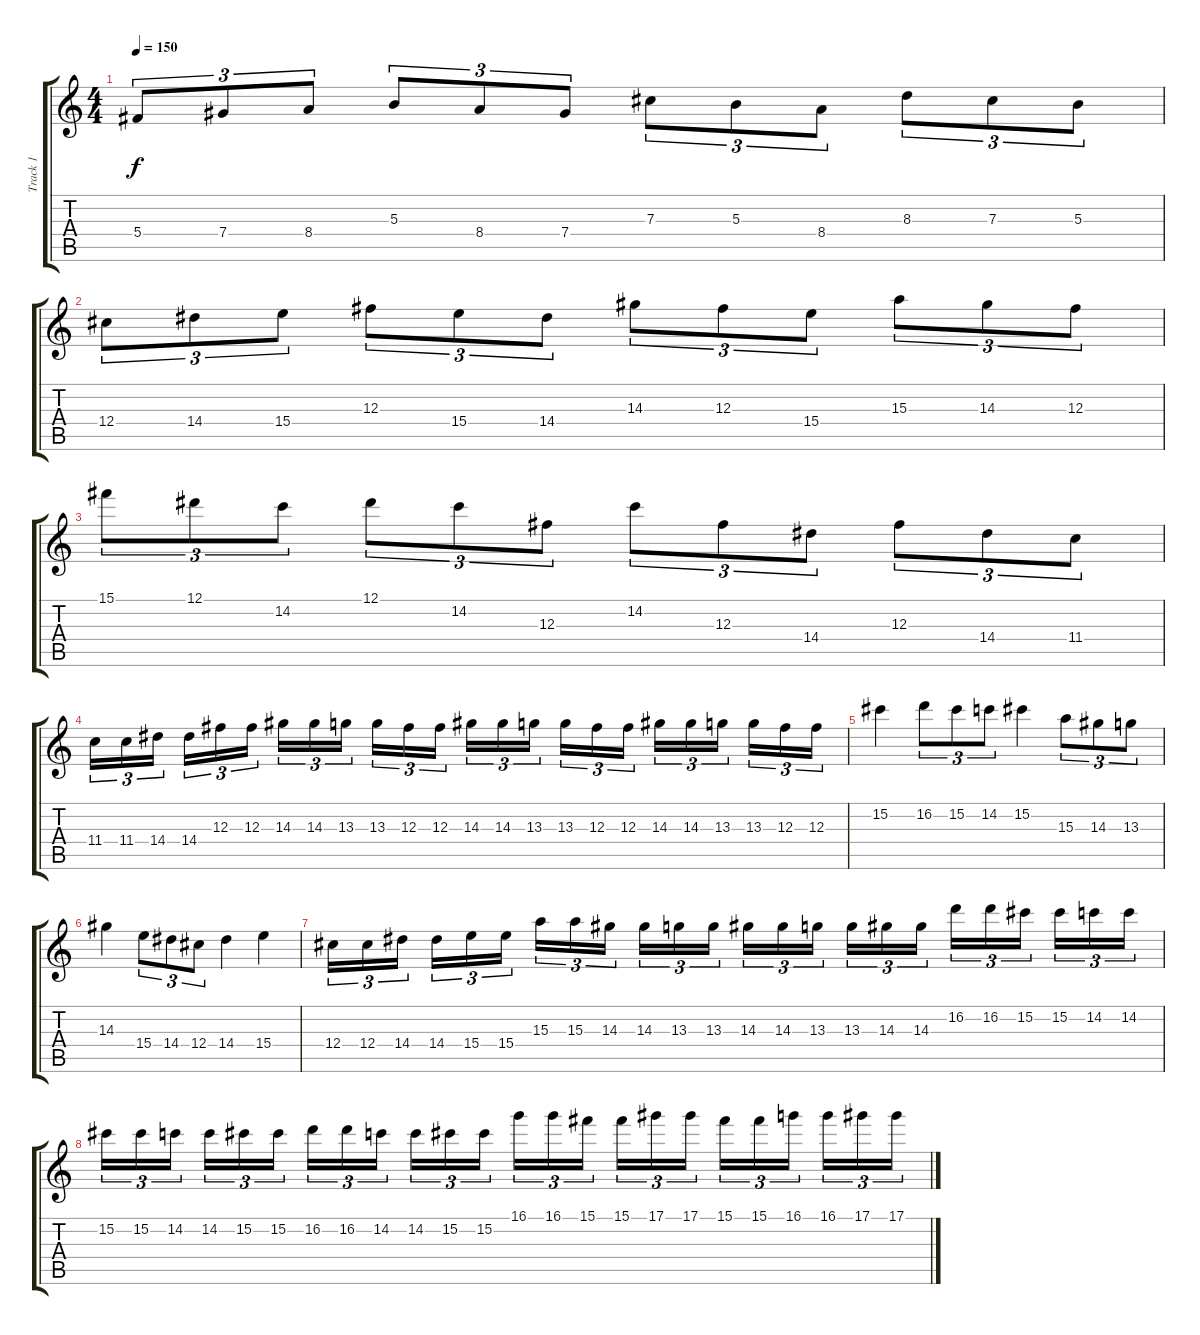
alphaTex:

\track ("Track 1" "Track 1") {instrument distortionguitar}
\staff {score tabs}
\tuning (Eb4 Bb3 Gb3 Db3 Ab2 Db2) {hide}
\ts (4 4)
\tempo 150
\clef g2
\ks c
5.4.8{tu (3 2) dy f} 7.4.8{tu (3 2)} 8.4.8{tu (3 2)} 5.3.8{tu (3 2)} 8.4.8{tu (3 2)} 7.4.8{tu (3 2)} 7.3.8{tu (3 2)} 5.3.8{tu (3 2)} 8.4.8{tu (3 2)} 8.3.8{tu (3 2)} 7.3.8{tu (3 2)} 5.3.8{tu (3 2)} |
12.4.8{tu (3 2)} 14.4.8{tu (3 2)} 15.4.8{tu (3 2)} 12.3.8{tu (3 2)} 15.4.8{tu (3 2)} 14.4.8{tu (3 2)} 14.3.8{tu (3 2)} 12.3.8{tu (3 2)} 15.4.8{tu (3 2)} 15.3.8{tu (3 2)} 14.3.8{tu (3 2)} 12.3.8{tu (3 2)} |
15.1.8{tu (3 2)} 12.1.8{tu (3 2)} 14.2.8{tu (3 2)} 12.1.8{tu (3 2)} 14.2.8{tu (3 2)} 12.3.8{tu (3 2)} 14.2.8{tu (3 2)} 12.3.8{tu (3 2)} 14.4.8{tu (3 2)} 12.3.8{tu (3 2)} 14.4.8{tu (3 2)} 11.4.8{tu (3 2)} |
11.4.16{tu (3 2)} 11.4.16{tu (3 2)} 14.4.16{tu (3 2) beam splitsecondary} 14.4.16{tu (3 2)} 12.3.16{tu (3 2)} 12.3.16{tu (3 2)} 14.3.16{tu (3 2)} 14.3.16{tu (3 2)} 13.3.16{tu (3 2) beam splitsecondary} 13.3.16{tu (3 2)} 12.3.16{tu (3 2)} 12.3.16{tu (3 2)} 14.3.16{tu (3 2)} 14.3.16{tu (3 2)} 13.3.16{tu (3 2) beam splitsecondary} 13.3.16{tu (3 2)} 12.3.16{tu (3 2)} 12.3.16{tu (3 2)} 14.3.16{tu (3 2)} 14.3.16{tu (3 2)} 13.3.16{tu (3 2) beam splitsecondary} 13.3.16{tu (3 2)} 12.3.16{tu (3 2)} 12.3.16{tu (3 2)} |
15.2.4 16.2.8{tu (3 2)} 15.2.8{tu (3 2)} 14.2.8{tu (3 2)} 15.2.4 15.3.8{tu (3 2)} 14.3.8{tu (3 2)} 13.3.8{tu (3 2)} |
14.3.4 15.4.8{tu (3 2)} 14.4.8{tu (3 2)} 12.4.8{tu (3 2)} 14.4.4 15.4.4 |
12.4.16{tu (3 2)} 12.4.16{tu (3 2)} 14.4.16{tu (3 2) beam splitsecondary} 14.4.16{tu (3 2)} 15.4.16{tu (3 2)} 15.4.16{tu (3 2)} 15.3.16{tu (3 2)} 15.3.16{tu (3 2)} 14.3.16{tu (3 2) beam splitsecondary} 14.3.16{tu (3 2)} 13.3.16{tu (3 2)} 13.3.16{tu (3 2)} 14.3.16{tu (3 2)} 14.3.16{tu (3 2)} 13.3.16{tu (3 2) beam splitsecondary} 13.3.16{tu (3 2)} 14.3.16{tu (3 2)} 14.3.16{tu (3 2)} 16.2.16{tu (3 2)} 16.2.16{tu (3 2)} 15.2.16{tu (3 2) beam splitsecondary} 15.2.16{tu (3 2)} 14.2.16{tu (3 2)} 14.2.16{tu (3 2)} |
15.2.16{tu (3 2)} 15.2.16{tu (3 2)} 14.2.16{tu (3 2) beam splitsecondary} 14.2.16{tu (3 2)} 15.2.16{tu (3 2)} 15.2.16{tu (3 2)} 16.2.16{tu (3 2)} 16.2.16{tu (3 2)} 14.2.16{tu (3 2) beam splitsecondary} 14.2.16{tu (3 2)} 15.2.16{tu (3 2)} 15.2.16{tu (3 2)} 16.1.16{tu (3 2)} 16.1.16{tu (3 2)} 15.1.16{tu (3 2) beam splitsecondary} 15.1.16{tu (3 2)} 17.1.16{tu (3 2)} 17.1.16{tu (3 2)} 15.1.16{tu (3 2)} 15.1.16{tu (3 2)} 16.1.16{tu (3 2) beam splitsecondary} 16.1.16{tu (3 2)} 17.1.16{tu (3 2)} 17.1.16{tu (3 2)}
